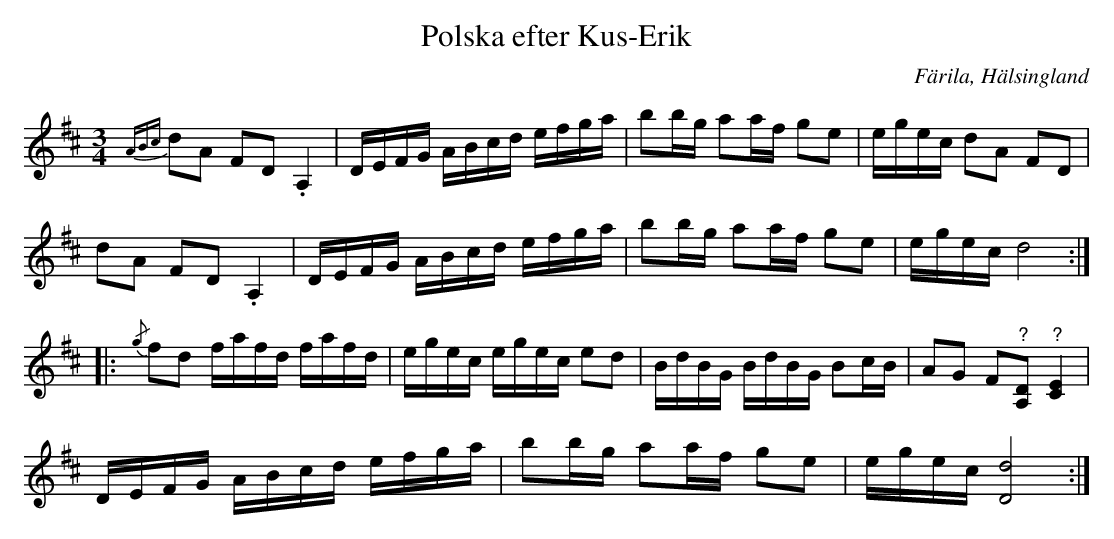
X:1
T: Polska efter Kus-Erik
O: Färila, Hälsingland
M: 3/4
L: 1/16
K: D
{ABc}d2A2 F2D2 .A,4 | DEFG ABcd efga | b2bg a2af g2e2 | egec d2A2 F2D2 |
d2A2 F2D2 .A,4 | DEFG ABcd efga | b2bg a2af g2e2 | egec d8 ::
{/g}f2d2 fafd fafd | egec egec e2d2 | BdBG BdBG B2cB | A2G2 F2"^?"[DA,]2 "^?"[EC]4 |
DEFG ABcd efga | b2bg a2af g2e2 | egec [dD]8 :|
